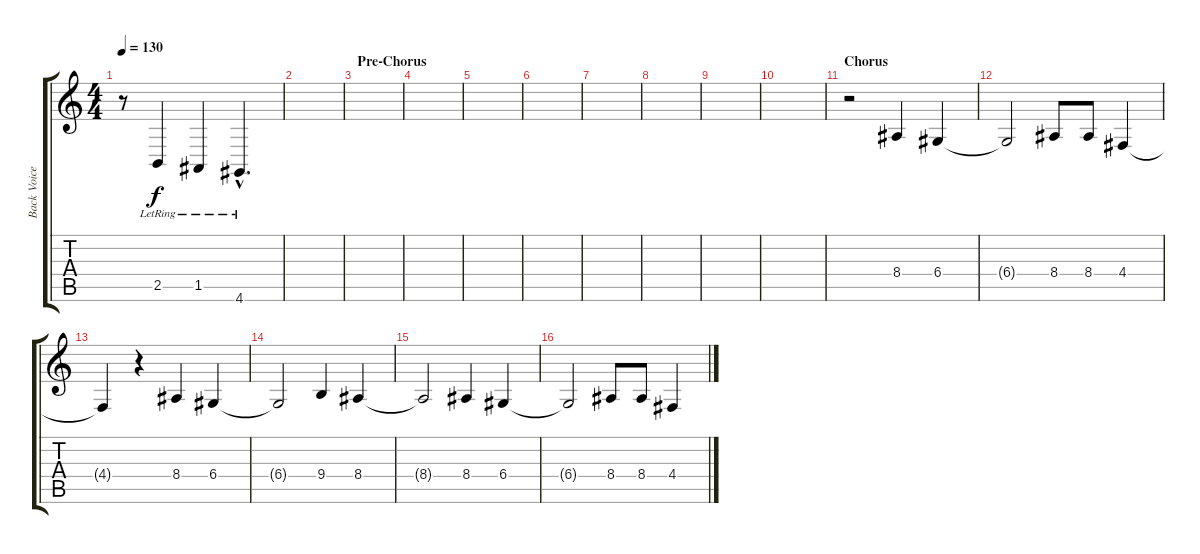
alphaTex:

\track ("Back Voice" "Back Voice") {instrument altosax}
\staff {score tabs}
\tuning (E4 B3 G3 D3 A2 E2) {hide}
\ts (4 4)
\tempo 130
\clef g2
\ks c
r.8{dy f instrument baritonesax} 2.5{lr}.4 1.5{lr}.4 4.6{hac lr}.4{d} |
|
\section ("" "Pre-Chorus")
|
|
|
|
|
|
|
|
\section ("" "Chorus")
r.2 8.4.4 6.4.4 |
6.4{t}.2 8.4.8 8.4.8 4.4.4 |
4.4{t}.4 r.4 8.4.4 6.4.4 |
6.4{t}.2 9.4.4 8.4.4 |
8.4{t}.2 8.4.4 6.4.4 |
6.4{t}.2 8.4.8 8.4.8 4.4.4
